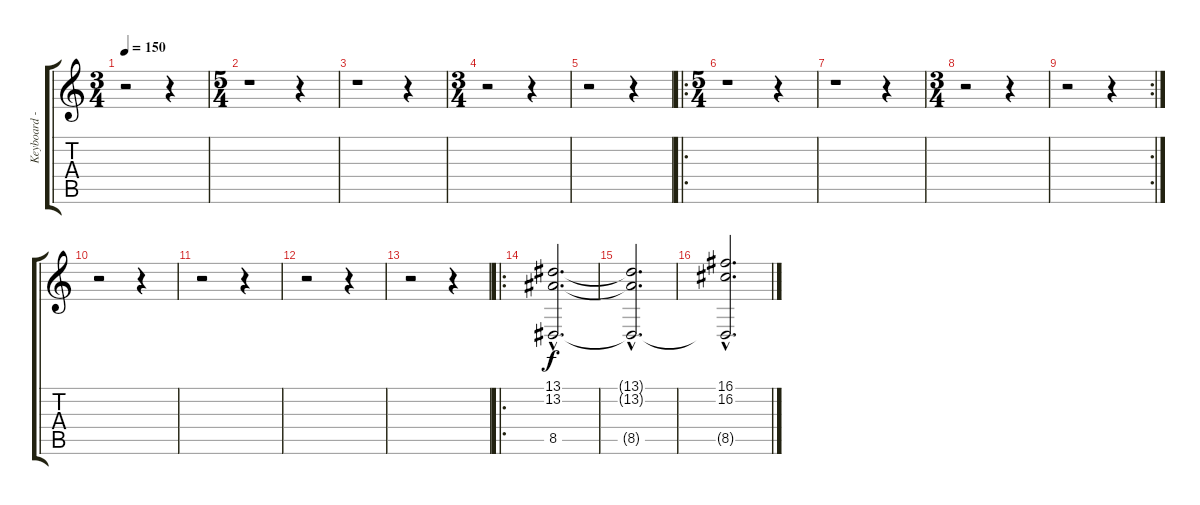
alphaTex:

\track ("Keyboard - Strings" "Keyboard -") {instrument synthstrings2}
\staff {score tabs}
\tuning (D4 A3 F3 C3 G2 D2) {hide}
\ts (3 4)
\tempo 150
\clef g2
\ks aminor
r.2{dy f} r.4 |
\ts (5 4)
r.1 r.4 |
r.1 r.4 |
\ts (3 4)
r.2 r.4 |
r.2 r.4 |
\ro
\ts (5 4)
r.1 r.4 |
r.1 r.4 |
\ts (3 4)
r.2 r.4 |
\rc 2
r.2 r.4 |
r.2 r.4 |
r.2 r.4 |
r.2 r.4 |
r.2 r.4 |
\ro
(13.1{hac} 13.2{hac} 8.5{hac}).2{d volume 10} |
(13.1{hac t} 13.2{hac t} 8.5{hac t}).2{d} |
(16.1{hac} 16.2{hac} 8.5{hac t}).2{d}
